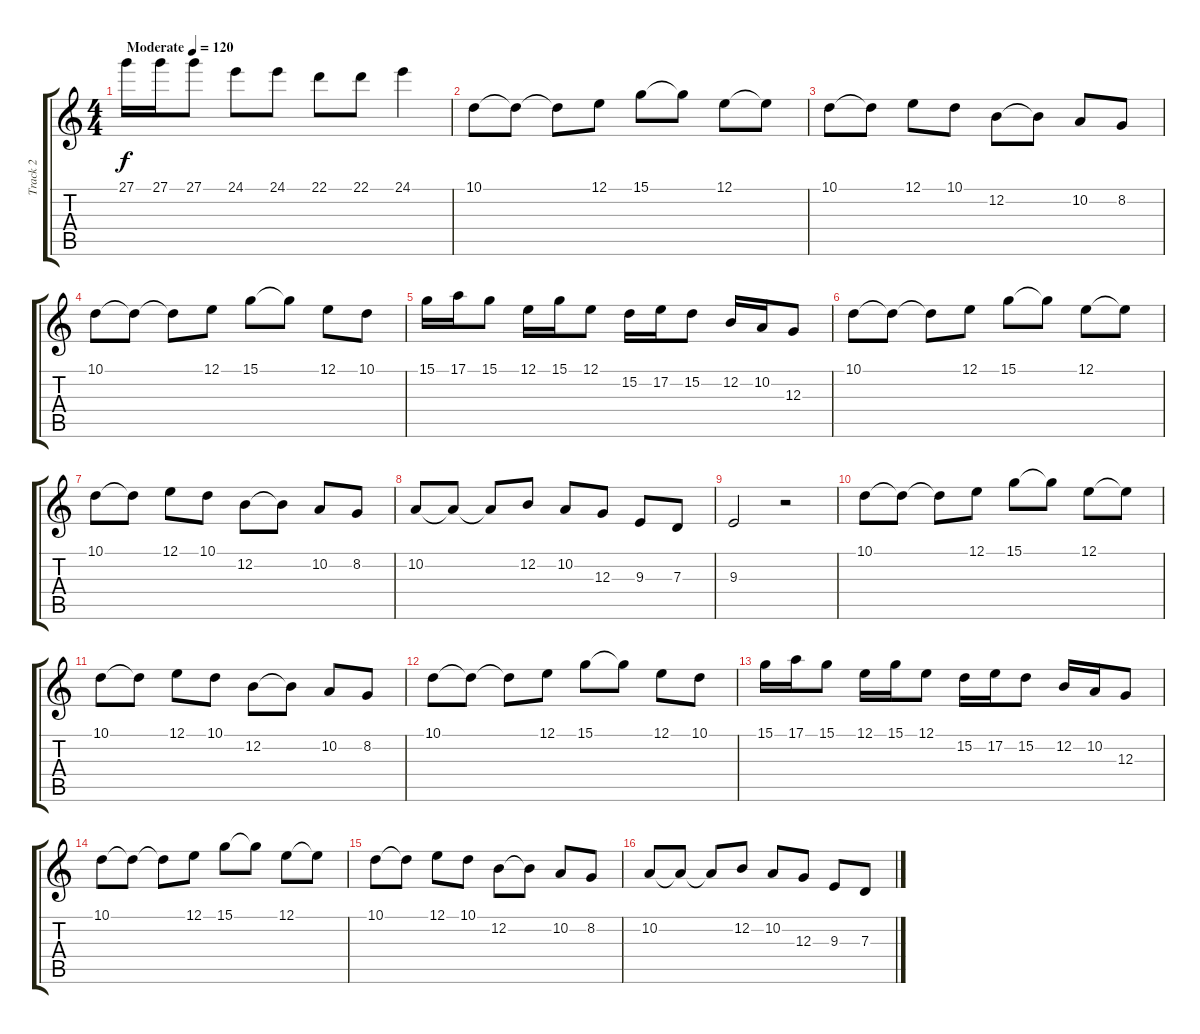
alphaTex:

\track ("Track 2" "Track 2") {instrument lead5charang}
\staff {score tabs}
\tuning (E4 B3 G3 D3 A2 E2) {hide}
\ts (4 4)
\tempo (120 "Moderate")
\clef g2
\ks c
27.1.16{dy f instrument lead5charang} 27.1.16 27.1.8 24.1.8 24.1.8 22.1.8 22.1.8 24.1.4 |
10.1.8 10.1{t}.8 10.1{t}.8 12.1.8 15.1.8 15.1{t}.8 12.1.8 12.1{t}.8 |
10.1.8 10.1{t}.8 12.1.8 10.1.8 12.2.8 12.2{t}.8 10.2.8 8.2.8 |
10.1.8 10.1{t}.8 10.1{t}.8 12.1.8 15.1.8 15.1{t}.8 12.1.8 10.1.8 |
15.1.16 17.1.16 15.1.8 12.1.16 15.1.16 12.1.8 15.2.16 17.2.16 15.2.8 12.2.16 10.2.16 12.3.8 |
10.1.8 10.1{t}.8 10.1{t}.8 12.1.8 15.1.8 15.1{t}.8 12.1.8 12.1{t}.8 |
10.1.8 10.1{t}.8 12.1.8 10.1.8 12.2.8 12.2{t}.8 10.2.8 8.2.8 |
10.2.8 10.2{t}.8 10.2{t}.8 12.2.8 10.2.8 12.3.8 9.3.8 7.3.8 |
9.3.2 r.2 |
10.1.8 10.1{t}.8 10.1{t}.8 12.1.8 15.1.8 15.1{t}.8 12.1.8 12.1{t}.8 |
10.1.8 10.1{t}.8 12.1.8 10.1.8 12.2.8 12.2{t}.8 10.2.8 8.2.8 |
10.1.8 10.1{t}.8 10.1{t}.8 12.1.8 15.1.8 15.1{t}.8 12.1.8 10.1.8 |
15.1.16 17.1.16 15.1.8 12.1.16 15.1.16 12.1.8 15.2.16 17.2.16 15.2.8 12.2.16 10.2.16 12.3.8 |
10.1.8 10.1{t}.8 10.1{t}.8 12.1.8 15.1.8 15.1{t}.8 12.1.8 12.1{t}.8 |
10.1.8 10.1{t}.8 12.1.8 10.1.8 12.2.8 12.2{t}.8 10.2.8 8.2.8 |
10.2.8 10.2{t}.8 10.2{t}.8 12.2.8 10.2.8 12.3.8 9.3.8 7.3.8
